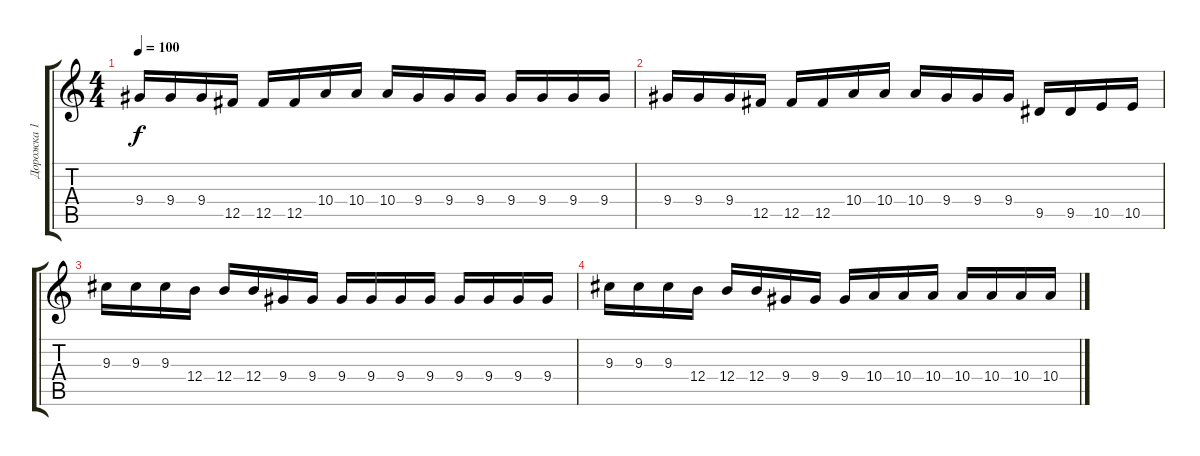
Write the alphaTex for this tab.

\track ("Дорожка 1" "Дорожка 1") {instrument distortionguitar}
\staff {score tabs}
\tuning (Db4 Ab3 E3 B2 Gb2 Db2) {hide}
\ts (4 4)
\tempo 100
\clef g2
\ks c
9.4.16{dy f} 9.4.16 9.4.16 12.5.16 12.5.16 12.5.16 10.4.16 10.4.16 10.4.16 9.4.16 9.4.16 9.4.16 9.4.16 9.4.16 9.4.16 9.4.16 |
9.4.16 9.4.16 9.4.16 12.5.16 12.5.16 12.5.16 10.4.16 10.4.16 10.4.16 9.4.16 9.4.16 9.4.16 9.5.16 9.5.16 10.5.16 10.5.16 |
9.3.16 9.3.16 9.3.16 12.4.16 12.4.16 12.4.16 9.4.16 9.4.16 9.4.16 9.4.16 9.4.16 9.4.16 9.4.16 9.4.16 9.4.16 9.4.16 |
9.3.16 9.3.16 9.3.16 12.4.16 12.4.16 12.4.16 9.4.16 9.4.16 9.4.16 10.4.16 10.4.16 10.4.16 10.4.16 10.4.16 10.4.16 10.4.16
